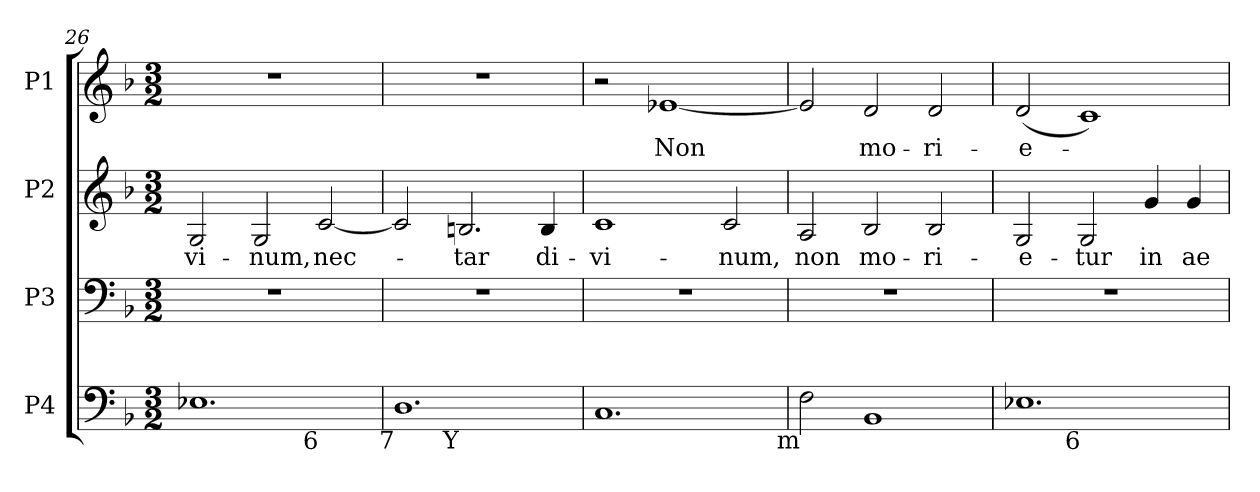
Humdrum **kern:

**kern	**kern	**kern	**text	**kern	**text
*part4	*part3	*part2	*part2	*part1	*part1
*staff4	*staff3	*staff2	*staff2	*staff1	*staff1
*I"P4	*I"P3	*I"P2	*	*I"P1	*
*clefF4	*clefF4	*clefG2	*	*clefG2	*
*k[b-]	*k[b-]	*k[b-]	*	*k[b-]	*
*d:	*d:	*d:	*	*d:	*
*M3/2	*M3/2	*M3/2	*	*M3/2	*
=26	=26	=26	=26	=26	=26
!	!LO:N:vis=1	!	!	!	!
!LO:TX:b:rj:t=5	!	!	!	!	!
!	!	!	!LO:LY:b:color=#000000	!LO:N:vis=1	!
*^	*	*	*	*	*
1.E-Xi	1ryy	1.r	2Gi/	-vi-	1.r	.
!	!	!	!	!LO:LY:b:color=#000000	!	!
.	.	.	2Gi/	-num,	.	.
!	!LO:TX:b:rj:t=6	!	!	!	!	!
!	!	!	!	!LO:LY:b:color=#000000	!	!
.	2ryy	.	[2ci/	nec-	.	.
=27	=27	=27	=27	=27	=27	=27
!LO:TX:b:rj:t=7	!	!	!	!	!	!
!	!	!LO:N:vis=1	!	!	!LO:N:vis=1	!
1.Di	2ryy	1.r	2ci/]	.	1.r	.
!	!LO:TX:b:rj:t=Y	!	!	!	!	!
!	!	!	!	!LO:LY:b:color=#000000	!	!
.	1ryy	.	2.Bni/	-tar	.	.
!	!	!	!	!LO:LY:b:color=#000000	!	!
.	.	.	4Bi/	di-	.	.
=28	=28	=28	=28	=28	=28	=28
!	!	!LO:N:vis=1	!	!	!	!
*v	*v	*	*	*	*	*
*^	*	*	*	*	*
!LO:TX:b:rj:t=!	!	!	!	!	!	!
!	!	!	!	!LO:LY:b:color=#000000	!	!
*v	*v	*	*	*	*	*
1.Ci	1.r	1ci	-vi-	2r	.
!	!	!	!	!	!LO:LY:b:color=#000000
.	.	.	.	[1e-Xi	Non
!	!	!	!LO:LY:b:color=#000000	!	!
.	.	2ci/	-num,	.	.
!!LO:LB:g=z
=29	=29	=29	=29	=29	=29
!	!LO:N:vis=1	!	!	!	!
!LO:TX:b:rj:t=m	!	!	!	!	!
!	!	!	!LO:LY:b:color=#000000	!	!
2Fi\	1.r	2Ai/	non	2e-i/]	.
!	!	!	!LO:LY:b:color=#000000	!	!
!	!	!	!	!	!LO:LY:b:color=#000000
1BB-i	.	2B-i/	mo-	2di/	mo-
!	!	!	!LO:LY:b:color=#000000	!	!
!	!	!	!	!	!LO:LY:b:color=#000000
.	.	2B-i/	-ri-	2di/	-ri-
=30	=30	=30	=30	=30	=30
!	!LO:N:vis=1	!	!	!	!
!	!	!	!LO:LY:b:color=#000000	!	!
!LO:TX:b:rj:t=7	!	!	!	!	!
!	!	!	!	!	!LO:LY:b:color=#000000
*^	*	*	*	*	*
1.E-Xi	2ryy	1.r	2Gi/	-e-	(2di/	-e-
!	!LO:TX:b:rj:t=6	!	!	!	!	!
!	!	!	!	!LO:LY:b:color=#000000	!	!
.	1ryy	.	2Gi/	-tur	1ci)	.
!	!	!	!	!LO:LY:b:color=#000000	!	!
.	.	.	4gi/	in	.	.
!	!	!	!	!LO:LY:b:color=#000000	!	!
.	.	.	4gi/	ae-	.	.
*v	*v	*	*	*	*	*
=	=	=	=	=	=
*-	*-	*-	*-	*-	*-
